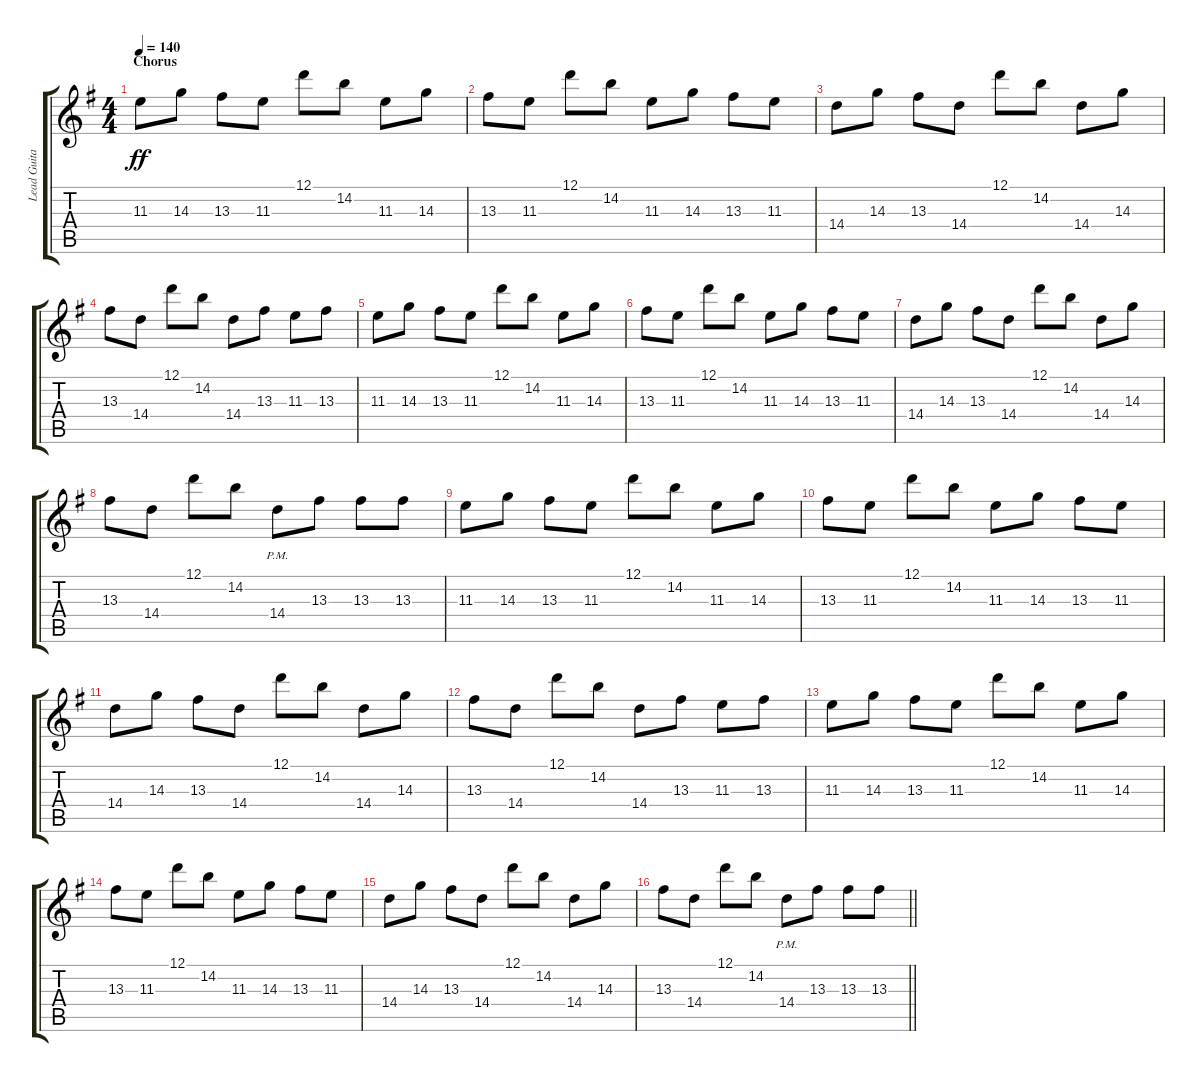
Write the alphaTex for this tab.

\track ("Lead Guitar 2" "Lead Guita") {instrument overdrivenguitar}
\staff {score tabs}
\tuning (D4 A3 F3 C3 G2 C2) {hide}
\ts (4 4)
\section ("" "Chorus")
\tempo 140
\clef g2
\ks eminor
11.3.8{dy ff} 14.3.8 13.3.8 11.3.8 12.1.8 14.2.8 11.3.8 14.3.8 |
13.3.8 11.3.8 12.1.8 14.2.8 11.3.8 14.3.8 13.3.8 11.3.8 |
14.4.8 14.3.8 13.3.8 14.4.8 12.1.8 14.2.8 14.4.8 14.3.8 |
13.3.8 14.4.8 12.1.8 14.2.8 14.4.8 13.3.8 11.3.8 13.3.8 |
11.3.8 14.3.8 13.3.8 11.3.8 12.1.8 14.2.8 11.3.8 14.3.8 |
13.3.8 11.3.8 12.1.8 14.2.8 11.3.8 14.3.8 13.3.8 11.3.8 |
14.4.8 14.3.8 13.3.8 14.4.8 12.1.8 14.2.8 14.4.8 14.3.8 |
13.3.8 14.4.8 12.1.8 14.2.8 14.4{pm}.8 13.3.8 13.3.8 13.3.8 |
11.3.8 14.3.8 13.3.8 11.3.8 12.1.8 14.2.8 11.3.8 14.3.8 |
13.3.8 11.3.8 12.1.8 14.2.8 11.3.8 14.3.8 13.3.8 11.3.8 |
14.4.8 14.3.8 13.3.8 14.4.8 12.1.8 14.2.8 14.4.8 14.3.8 |
13.3.8 14.4.8 12.1.8 14.2.8 14.4.8 13.3.8 11.3.8 13.3.8 |
11.3.8 14.3.8 13.3.8 11.3.8 12.1.8 14.2.8 11.3.8 14.3.8 |
13.3.8 11.3.8 12.1.8 14.2.8 11.3.8 14.3.8 13.3.8 11.3.8 |
14.4.8 14.3.8 13.3.8 14.4.8 12.1.8 14.2.8 14.4.8 14.3.8 |
\barLineRight lightlight
13.3.8 14.4.8 12.1.8 14.2.8 14.4{pm}.8 13.3.8 13.3.8 13.3.8
